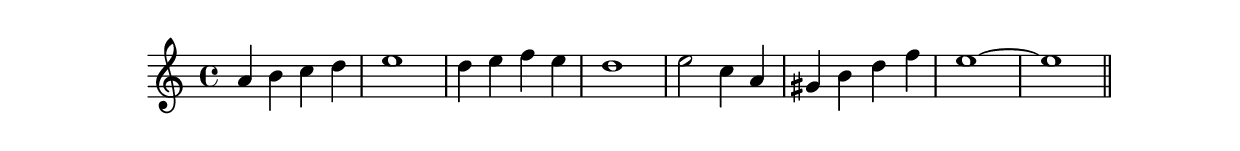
\version "2.19.49"
%{\header {
  composer = "B. Crowell"
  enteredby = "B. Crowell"
}%}
\score{{\key a \minor
\time 4/4
%{\tempo 4=120
%}\relative a' {
  a4 b c d | e1 | d4 e f e | d1 | e2 c4 a | gis4 b d f | e1~ | e1
  \bar "||"
}

}}